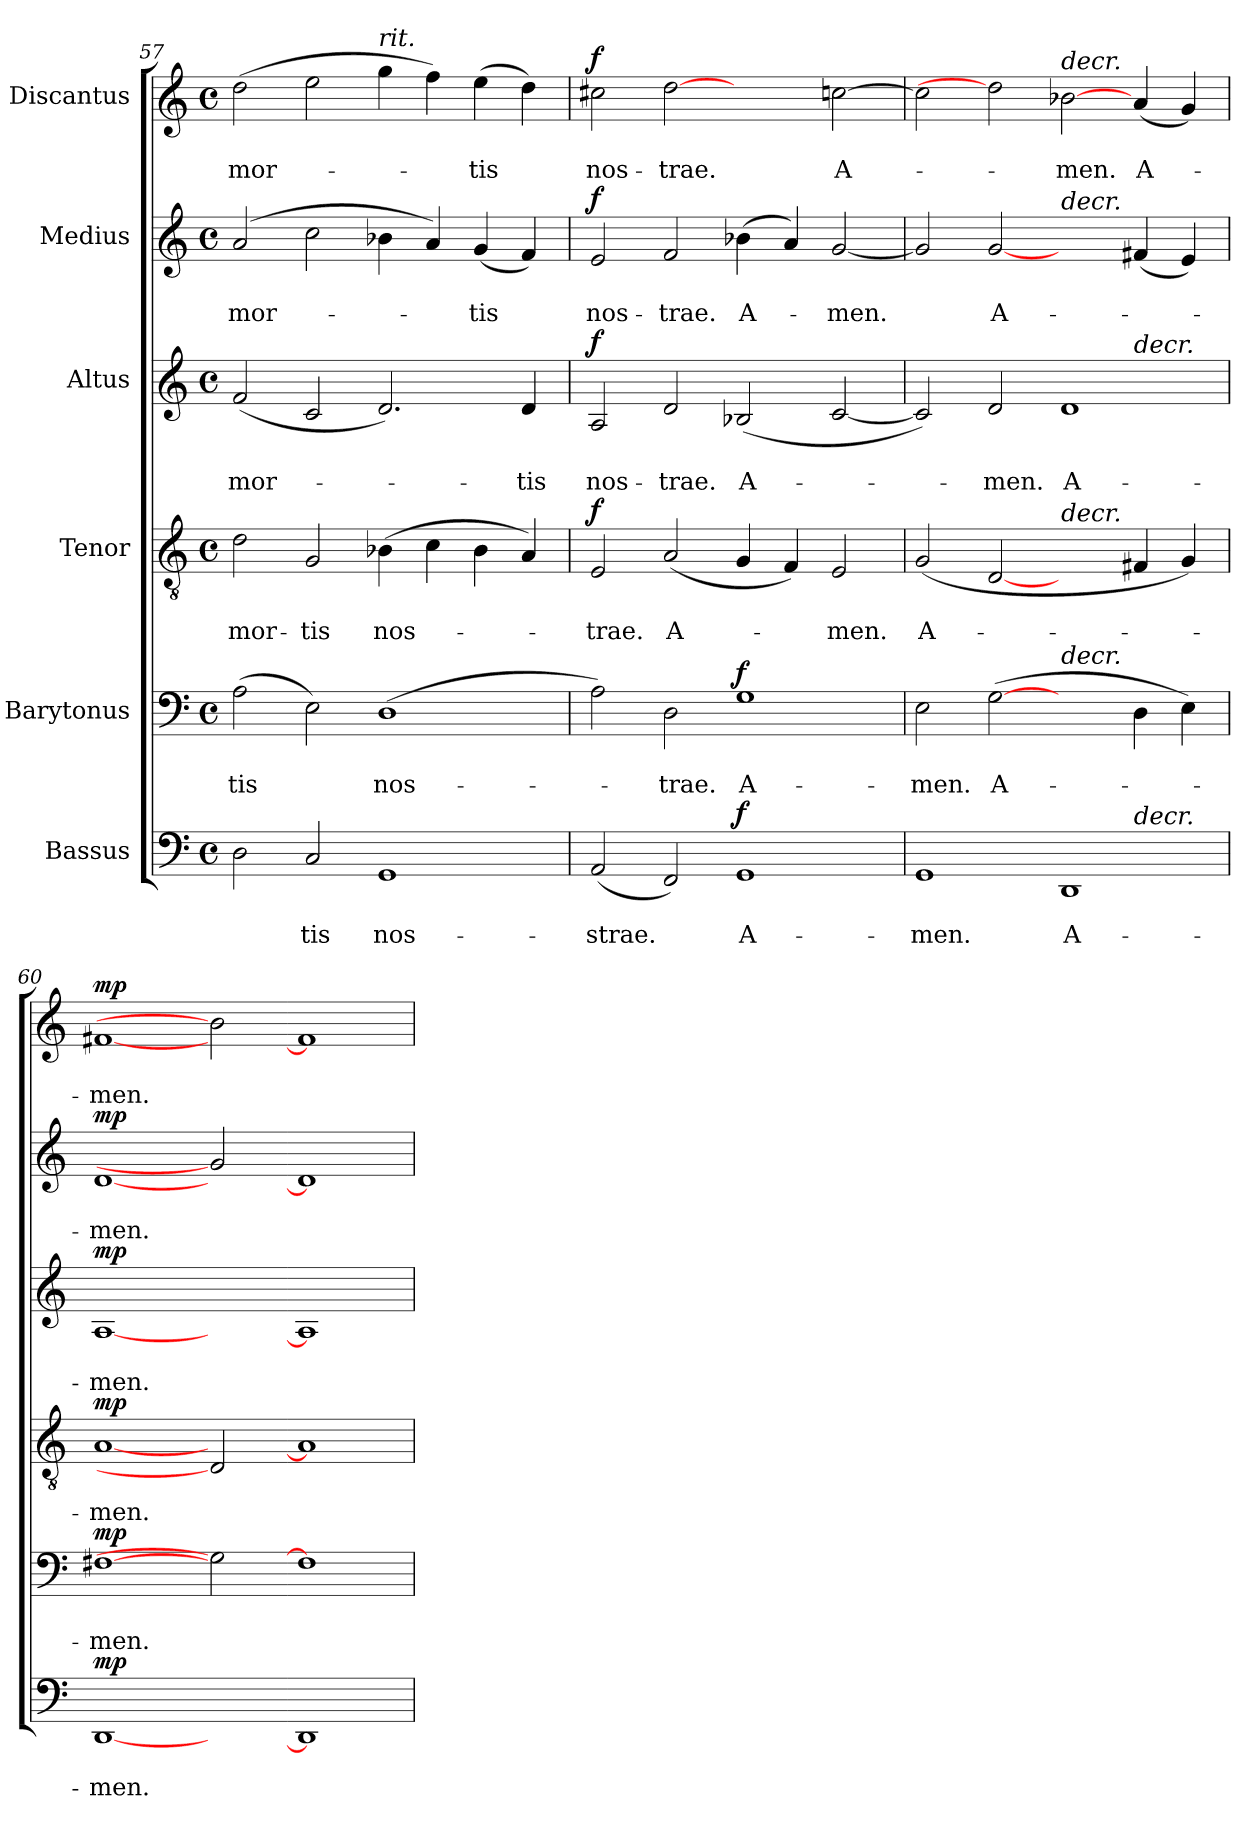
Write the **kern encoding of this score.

**kern	**text	**text	**dynam	**kern	**text	**text	**dynam	**kern	**text	**text	**dynam	**kern	**text	**text	**dynam	**kern	**text	**text	**dynam	**kern	**text	**text	**dynam
*part6	*part6	*part6	*part6	*part5	*part5	*part5	*part5	*part4	*part4	*part4	*part4	*part3	*part3	*part3	*part3	*part2	*part2	*part2	*part2	*part1	*part1	*part1	*part1
*staff6	*staff6	*staff6	*staff6	*staff5	*staff5	*staff5	*staff5	*staff4	*staff4	*staff4	*staff4	*staff3	*staff3	*staff3	*staff3	*staff2	*staff2	*staff2	*staff2	*staff1	*staff1	*staff1	*staff1
*I"Bassus	*	*	*	*I"Barytonus	*	*	*	*I"Tenor	*	*	*	*I"Altus	*	*	*	*I"Medius	*	*	*	*I"Discantus	*	*	*
*clefF4	*	*	*	*clefF4	*	*	*	*clefGv2	*	*	*	*clefG2	*	*	*	*clefG2	*	*	*	*clefG2	*	*	*
*k[]	*	*	*	*k[]	*	*	*	*k[]	*	*	*	*k[]	*	*	*	*k[]	*	*	*	*k[]	*	*	*
*C:	*	*	*	*C:	*	*	*	*C:	*	*	*	*C:	*	*	*	*C:	*	*	*	*C:	*	*	*
*M4/4	*	*	*	*M4/4	*	*	*	*M4/4	*	*	*	*M4/4	*	*	*	*M4/4	*	*	*	*M4/4	*	*	*
*met(c)	*	*	*	*met(c)	*	*	*	*met(c)	*	*	*	*met(c)	*	*	*	*met(c)	*	*	*	*met(c)	*	*	*
=57	=57	=57	=57	=57	=57	=57	=57	=57	=57	=57	=57	=57	=57	=57	=57	=57	=57	=57	=57	=57	=57	=57	=57
!	!	!	!	!	!	!LO:LY:b	!	!	!	!LO:LY:b	!	!	!	!LO:LY:b	!	!	!	!LO:LY:b	!	!	!	!LO:LY:b	!
2D\	.	.	.	(>2A\	.	-tis	.	2d\	.	mor-	.	(<2f/	.	mor-	.	(>2a/	.	mor-	.	(>2dd\	.	mor-	.
!	!	!LO:LY:b	!	!	!	!	!	!	!	!LO:LY:b	!	!	!	!	!	!	!	!	!	!	!	!	!
2C/	.	-tis	.	2E\)	.	.	.	2G/	.	-tis	.	2c/	.	.	.	2cc\	.	.	.	2ee\	.	.	.
!	!	!	!	!	!	!	!	!	!	!	!	!	!	!	!	!	!	!	!	!LO:TX:a:i:t=rit.	!	!	!
!	!	!LO:LY:b	!	!	!	!LO:LY:b	!	!	!	!LO:LY:b	!	!	!	!	!	!	!	!	!	!	!	!	!
1GG	.	nos-	.	(>1D	.	nos-	.	(>4B-X\	.	nos-	.	2.d/)	.	.	.	4b-X\	.	.	.	4gg\	.	.	.
.	.	.	.	.	.	.	.	4c\	.	.	.	.	.	.	.	4a/)	.	.	.	4ff\)	.	.	.
!	!	!	!	!	!	!	!	!	!	!	!	!	!	!	!	!	!	!LO:LY:b	!	!	!	!LO:LY:b	!
.	.	.	.	.	.	.	.	4B-\	.	.	.	.	.	.	.	(<4g/	.	-tis	.	(>4ee\	.	-tis	.
!	!	!	!	!	!	!	!	!	!	!	!	!	!	!LO:LY:b	!	!	!	!	!	!	!	!	!
.	.	.	.	.	.	.	.	4A/)	.	.	.	4d/	.	-tis	.	4f/)	.	.	.	4dd\)	.	.	.
=58	=58	=58	=58	=58	=58	=58	=58	=58	=58	=58	=58	=58	=58	=58	=58	=58	=58	=58	=58	=58	=58	=58	=58
!	!	!LO:LY:b	!	!	!	!	!	!	!	!LO:LY:b	!LO:DY:a	!	!	!LO:LY:b	!LO:DY:a	!	!	!LO:LY:b	!LO:DY:a	!	!	!LO:LY:b	!LO:DY:a
(<2AA/	.	-strae.	.	2A\)	.	.	.	2E/	.	-trae.	f	2A/	.	nos-	f	2e/	.	nos-	f	2cc#X\	.	nos-	f
!	!	!	!	!	!	!LO:LY:b	!	!	!	!LO:LY:b	!	!	!	!LO:LY:b	!	!	!	!LO:LY:b	!	!	!	!LO:LY:b	!
2FF/)	.	.	.	2D\	.	-trae.	.	(<2A/	.	A-	.	2d/	.	-trae.	.	2f/	.	-trae.	.	[2dd	.	-trae.	.
!	!	!LO:LY:b	!LO:DY:a	!	!	!LO:LY:b	!LO:DY:a	!	!	!	!	!	!	!LO:LY:b	!	!	!	!LO:LY:b	!	!	!	!	!
1GG	.	A-	f	1G	.	A-	f	4G/	.	.	.	(<2B-X/	.	A-	.	(>4b-X\	.	A-	.	2ryy	.	.	.
.	.	.	.	.	.	.	.	4F/)	.	.	.	.	.	.	.	4a/)	.	.	.	.	.	.	.
!	!	!	!	!	!	!	!	!	!	!LO:LY:b	!	!	!	!	!	!	!	!LO:LY:b	!	!	!	!LO:LY:b	!
.	.	.	.	.	.	.	.	2E/	.	-men.	.	[2c/	.	.	.	[2g/	.	-men.	.	[2ccn\	.	A-	.
=59	=59	=59	=59	=59	=59	=59	=59	=59	=59	=59	=59	=59	=59	=59	=59	=59	=59	=59	=59	=59	=59	=59	=59
!	!	!LO:LY:b	!	!	!	!LO:LY:b	!	!	!	!LO:LY:b	!	!	!	!	!	!	!	!	!	!	!	!	!
*^	*	*	*	*	*	*	*	*	*	*	*	*^	*	*	*	*	*	*	*	*	*	*	*
1GG	1.ryy	.	-men.	.	2E\	.	-men.	.	(<2G/	.	A-	.	2c/])	1.ryy	.	.	.	2g/]	.	.	.	2cc\]	.	.	.
!	!	!	!	!	!	!	!LO:LY:b	!	!	!	!	!	!	!	!	!LO:LY:b	!	!	!	!LO:LY:b	!	!	!	!	!
.	.	.	.	.	(>[2G	.	A-	.	[2D	.	.	.	2d/	.	.	-men.	.	[2g	.	A-	.	2dd]	.	.	.
!	!	!	!	!	!	!	!	!	!	!	!	!	!	!	!	!	!	!	!	!	!	!LO:TX:a:i:t=decr.	!	!	!
!	!	!	!	!	!	!	!	!	!	!	!	!	!	!	!	!	!	!LO:TX:a:i:t=decr.	!	!	!	!	!	!	!
!	!	!	!	!	!	!	!	!	!LO:TX:a:i:t=decr.	!	!	!	!	!	!	!	!	!	!	!	!	!	!	!	!
!	!	!	!	!	!LO:TX:a:i:t=decr.	!	!	!	!	!	!	!	!	!	!	!	!	!	!	!	!	!	!	!	!
!	!	!	!LO:LY:b	!	!	!	!	!	!	!	!	!	!	!	!	!LO:LY:b	!	!	!	!	!	!	!	!LO:LY:b	!
1DD	.	.	A-	.	2ryy	.	.	.	2ryy	.	.	.	1d	.	.	A-	.	2ryy	.	.	.	[2b-X	.	-men.	.
!	!	!	!	!	!	!	!	!	!	!	!	!	!	!LO:TX:a:i:t=decr.	!	!	!	!	!	!	!	!	!	!	!
!	!LO:TX:a:i:t=decr.	!	!	!	!	!	!	!	!	!	!	!	!	!	!	!	!	!	!	!	!	!	!	!	!
!	!	!	!	!	!	!	!	!	!	!	!	!	!	!	!	!	!	!	!	!	!	!	!	!LO:LY:b	!
.	2ryy	.	.	.	4D\	.	.	.	4F#X/	.	.	.	.	2ryy	.	.	.	(<4f#X/	.	.	.	(<4a/	.	A-	.
.	.	.	.	.	4E\)	.	.	.	4G/)	.	.	.	.	.	.	.	.	4e/)	.	.	.	4g/)	.	.	.
=60	=60	=60	=60	=60	=60	=60	=60	=60	=60	=60	=60	=60	=60	=60	=60	=60	=60	=60	=60	=60	=60	=60	=60	=60	=60
!	!	!	!LO:LY:b	!LO:DY:a	!	!	!LO:LY:b	!LO:DY:a	!	!	!LO:LY:b	!LO:DY:a	!	!	!	!LO:LY:b	!LO:DY:a	!	!	!LO:LY:b	!LO:DY:a	!	!	!LO:LY:b	!LO:DY:a
*v	*v	*	*	*	*	*	*	*	*	*	*	*	*v	*v	*	*	*	*	*	*	*	*	*	*	*
[1DD	.	-men.	mp	[1F#X	.	-men.	mp	[1A	.	-men.	mp	[1A	.	-men.	mp	[1d	.	-men.	mp	[1f#X	.	-men.	mp
2ryy	.	.	.	2G]	.	.	.	2D]	.	.	.	2ryy	.	.	.	2g]	.	.	.	2b-]	.	.	.
=61-	=61-	=61-	=61-	=61-	=61-	=61-	=61-	=61-	=61-	=61-	=61-	=61-	=61-	=61-	=61-	=61-	=61-	=61-	=61-	=61-	=61-	=61-	=61-
1DD]	.	.	.	1F#]	.	.	.	1A]	.	.	.	1A]	.	.	.	1d]	.	.	.	1f#]	.	.	.
=	=	=	=	=	=	=	=	=	=	=	=	=	=	=	=	=	=	=	=	=	=	=	=
*-	*-	*-	*-	*-	*-	*-	*-	*-	*-	*-	*-	*-	*-	*-	*-	*-	*-	*-	*-	*-	*-	*-	*-
